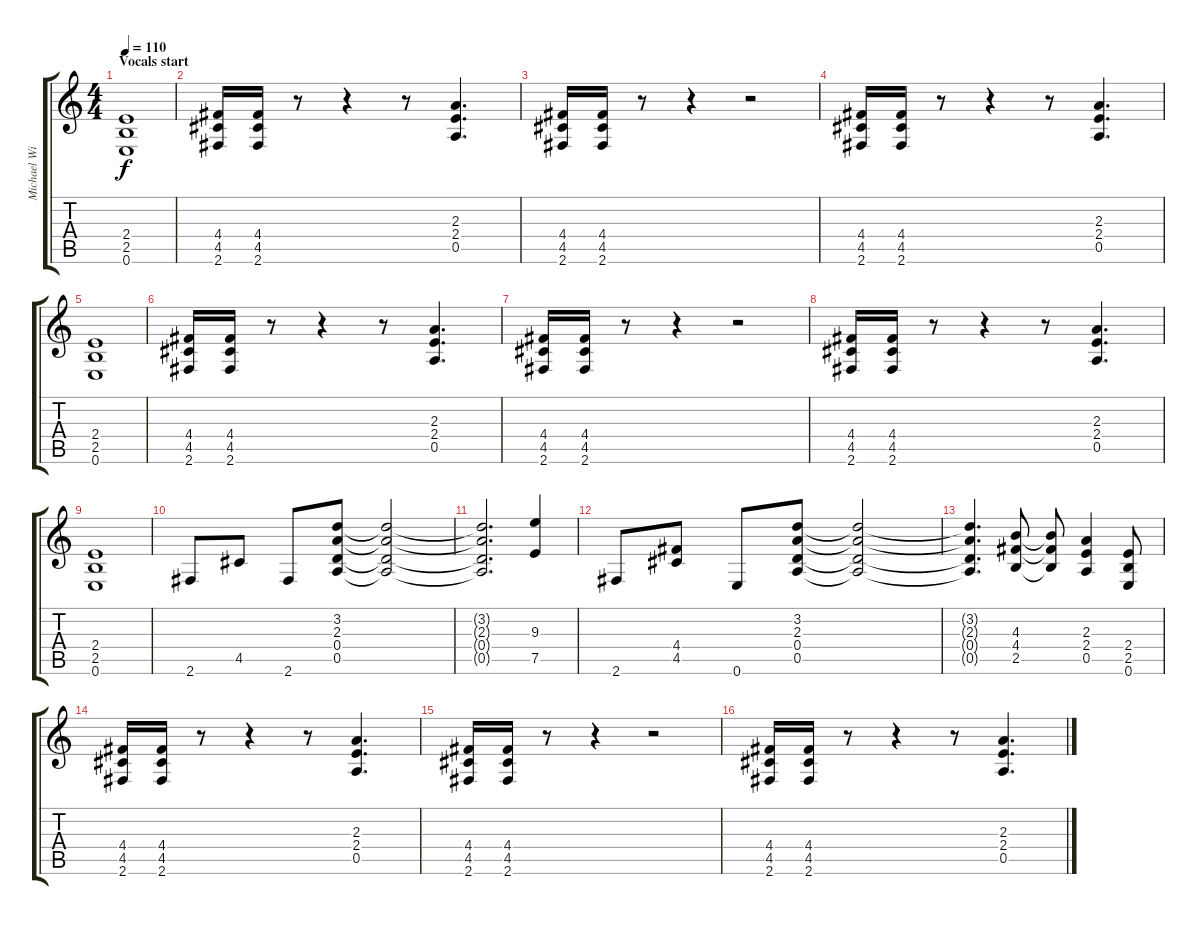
\track ("Michael Wilton (Rhythm Guitar)" "Michael Wi") {instrument distortionguitar}
\staff {score tabs}
\tuning (E4 B3 G3 D3 A2 E2) {hide}
\ts (4 4)
\section ("" "Vocals start")
\tempo 110
\clef g2
\ks c
(2.4{t} 2.5{t} 0.6{t}).1{dy f} |
(4.4 4.5 2.6).16 (4.4 4.5 2.6).16 r.8 r.4 r.8 (2.3 2.4 0.5).4{d} |
(4.4 4.5 2.6).16 (4.4 4.5 2.6).16 r.8 r.4 r.2 |
(4.4 4.5 2.6).16 (4.4 4.5 2.6).16 r.8 r.4 r.8 (2.3 2.4 0.5).4{d} |
(2.4 2.5 0.6).1 |
(4.4 4.5 2.6).16 (4.4 4.5 2.6).16 r.8 r.4 r.8 (2.3 2.4 0.5).4{d} |
(4.4 4.5 2.6).16 (4.4 4.5 2.6).16 r.8 r.4 r.2 |
(4.4 4.5 2.6).16 (4.4 4.5 2.6).16 r.8 r.4 r.8 (2.3 2.4 0.5).4{d} |
(2.4 2.5 0.6).1 |
2.6.8 4.5.8 2.6.8 (3.2 2.3 0.4 0.5).8 (3.2{t} 2.3{t} 0.4{t} 0.5{t}).2 |
(3.2{t} 2.3{t} 0.4{t} 0.5{t}).2{d} (9.3 7.5).4 |
2.6.8 (4.4 4.5).8 0.6.8 (3.2 2.3 0.4 0.5).8 (3.2{t} 2.3{t} 0.4{t} 0.5{t}).2 |
(3.2{t} 2.3{t} 0.4{t} 0.5{t}).4{d} (4.3 4.4 2.5).8 (4.3{t} 4.4{t} 2.5{t}).8 (2.3 2.4 0.5).4 (2.4 2.5 0.6).8 |
(4.4 4.5 2.6).16 (4.4 4.5 2.6).16 r.8 r.4 r.8 (2.3 2.4 0.5).4{d} |
(4.4 4.5 2.6).16 (4.4 4.5 2.6).16 r.8 r.4 r.2 |
(4.4 4.5 2.6).16 (4.4 4.5 2.6).16 r.8 r.4 r.8 (2.3 2.4 0.5).4{d}
